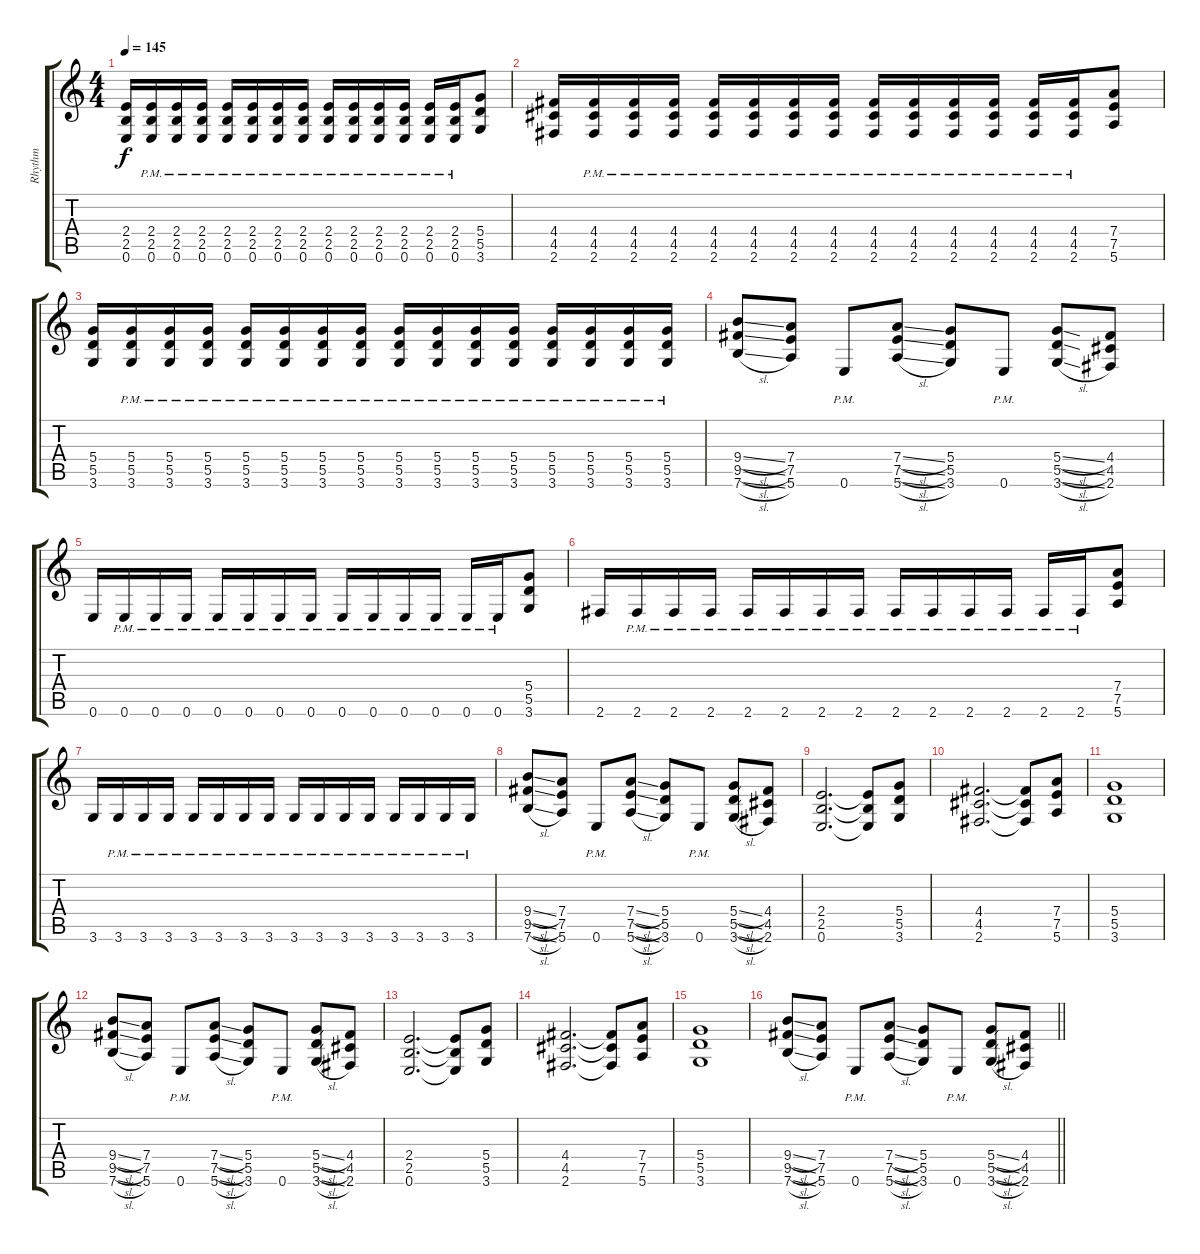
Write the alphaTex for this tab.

\track ("Rhythm" "Rhythm") {instrument distortionguitar}
\staff {score tabs}
\tuning (E4 B3 G3 D3 A2 E2) {hide}
\ts (4 4)
\tempo 145
\clef g2
\ks c
(2.4 2.5 0.6).16{dy f} (2.4{pm} 2.5{pm} 0.6{pm}).16 (2.4{pm} 2.5{pm} 0.6{pm}).16 (2.4{pm} 2.5{pm} 0.6{pm}).16 (2.4{pm} 2.5{pm} 0.6{pm}).16 (2.4{pm} 2.5{pm} 0.6{pm}).16 (2.4{pm} 2.5{pm} 0.6{pm}).16 (2.4{pm} 2.5{pm} 0.6{pm}).16 (2.4{pm} 2.5{pm} 0.6{pm}).16 (2.4{pm} 2.5{pm} 0.6{pm}).16 (2.4{pm} 2.5{pm} 0.6{pm}).16 (2.4{pm} 2.5{pm} 0.6{pm}).16 (2.4{pm} 2.5{pm} 0.6{pm}).16 (2.4{pm} 2.5{pm} 0.6{pm}).16 (5.4 5.5 3.6).8 |
(4.4 4.5 2.6).16 (4.4{pm} 4.5{pm} 2.6{pm}).16 (4.4{pm} 4.5{pm} 2.6{pm}).16 (4.4{pm} 4.5{pm} 2.6{pm}).16 (4.4{pm} 4.5{pm} 2.6{pm}).16 (4.4{pm} 4.5{pm} 2.6{pm}).16 (4.4{pm} 4.5{pm} 2.6{pm}).16 (4.4{pm} 4.5{pm} 2.6{pm}).16 (4.4{pm} 4.5{pm} 2.6{pm}).16 (4.4{pm} 4.5{pm} 2.6{pm}).16 (4.4{pm} 4.5{pm} 2.6{pm}).16 (4.4{pm} 4.5{pm} 2.6{pm}).16 (4.4{pm} 4.5{pm} 2.6{pm}).16 (4.4{pm} 4.5{pm} 2.6{pm}).16 (7.4 7.5 5.6).8 |
(5.4 5.5 3.6).16 (5.4{pm} 5.5{pm} 3.6{pm}).16 (5.4{pm} 5.5{pm} 3.6{pm}).16 (5.4{pm} 5.5{pm} 3.6{pm}).16 (5.4{pm} 5.5{pm} 3.6{pm}).16 (5.4{pm} 5.5{pm} 3.6{pm}).16 (5.4{pm} 5.5{pm} 3.6{pm}).16 (5.4{pm} 5.5{pm} 3.6{pm}).16 (5.4{pm} 5.5{pm} 3.6{pm}).16 (5.4{pm} 5.5{pm} 3.6{pm}).16 (5.4{pm} 5.5{pm} 3.6{pm}).16 (5.4{pm} 5.5{pm} 3.6{pm}).16 (5.4{pm} 5.5{pm} 3.6{pm}).16 (5.4{pm} 5.5{pm} 3.6{pm}).16 (5.4{pm} 5.5{pm} 3.6{pm}).16 (5.4 5.5 3.6{pm}).16 |
(9.4{sl} 9.5{sl} 7.6{sl}).8 (7.4 7.5 5.6).8 0.6{pm}.8 (7.4{sl} 7.5{sl} 5.6{sl}).8 (5.4 5.5 3.6).8 0.6{pm}.8 (5.4{sl} 5.5{sl} 3.6{sl}).8 (4.4 4.5 2.6).8 |
0.6.16 0.6{pm}.16 0.6{pm}.16 0.6{pm}.16 0.6{pm}.16 0.6{pm}.16 0.6{pm}.16 0.6{pm}.16 0.6{pm}.16 0.6{pm}.16 0.6{pm}.16 0.6{pm}.16 0.6{pm}.16 0.6{pm}.16 (5.4 5.5 3.6).8 |
2.6.16 2.6{pm}.16 2.6{pm}.16 2.6{pm}.16 2.6{pm}.16 2.6{pm}.16 2.6{pm}.16 2.6{pm}.16 2.6{pm}.16 2.6{pm}.16 2.6{pm}.16 2.6{pm}.16 2.6{pm}.16 2.6{pm}.16 (7.4 7.5 5.6).8 |
3.6.16 3.6{pm}.16 3.6{pm}.16 3.6{pm}.16 3.6{pm}.16 3.6{pm}.16 3.6{pm}.16 3.6{pm}.16 3.6{pm}.16 3.6{pm}.16 3.6{pm}.16 3.6{pm}.16 3.6{pm}.16 3.6{pm}.16 3.6{pm}.16 3.6{pm}.16 |
(9.4{sl} 9.5{sl} 7.6{sl}).8 (7.4 7.5 5.6).8 0.6{pm}.8 (7.4{sl} 7.5{sl} 5.6{sl}).8 (5.4 5.5 3.6).8 0.6{pm}.8 (5.4{sl} 5.5{sl} 3.6{sl}).8 (4.4 4.5 2.6).8 |
(2.4 2.5 0.6).2{d} (2.4{t} 2.5{t} 0.6{t}).8 (5.4 5.5 3.6).8 |
(4.4 4.5 2.6).2{d} (4.4{t} 4.5{t} 2.6{t}).8 (7.4 7.5 5.6).8 |
(5.4 5.5 3.6).1 |
(9.4{sl} 9.5{sl} 7.6{sl}).8 (7.4 7.5 5.6).8 0.6{pm}.8 (7.4{sl} 7.5{sl} 5.6{sl}).8 (5.4 5.5 3.6).8 0.6{pm}.8 (5.4{sl} 5.5{sl} 3.6{sl}).8 (4.4 4.5 2.6).8 |
(2.4 2.5 0.6).2{d} (2.4{t} 2.5{t} 0.6{t}).8 (5.4 5.5 3.6).8 |
(4.4 4.5 2.6).2{d} (4.4{t} 4.5{t} 2.6{t}).8 (7.4 7.5 5.6).8 |
(5.4 5.5 3.6).1 |
\barLineRight lightlight
(9.4{sl} 9.5{sl} 7.6{sl}).8 (7.4 7.5 5.6).8 0.6{pm}.8 (7.4{sl} 7.5{sl} 5.6{sl}).8 (5.4 5.5 3.6).8 0.6{pm}.8 (5.4{sl} 5.5{sl} 3.6{sl}).8 (4.4 4.5 2.6).8
